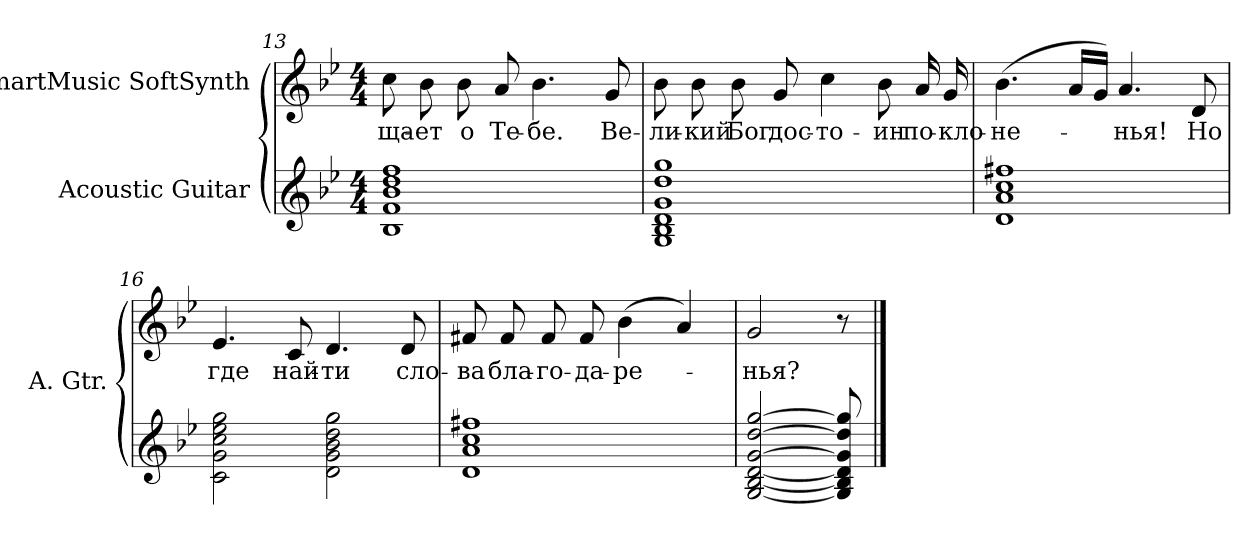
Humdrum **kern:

**kern	**kern	**text
*part2	*part1	*part1
*staff2	*staff1	*staff1
*I"Acoustic Guitar	*I"SmartMusic SoftSynth	*
*I'A. Gtr.	*	*
*clefG2	*clefG2	*
*ITrd7c12	*	*
*k[b-e-]	*k[b-e-]	*
*g:	*g:	*
*M4/4	*M4/4	*
=13	=13	=13
!	!	!LO:LY:b:color=#000000
1BB-i 1Fi 1B-i 1di 1fi	8cci\	-ща-
!	!	!LO:LY:b:color=#000000
.	8b-i\	-ет
!	!	!LO:LY:b:color=#000000
.	8b-i\	о
!	!	!LO:LY:b:color=#000000
.	8ai/	Те-
!	!	!LO:LY:b:color=#000000
.	4.b-i\	-бе.
!	!	!LO:LY:b:color=#000000
.	8gi/	Ве-
=14	=14	=14
!	!	!LO:LY:b:color=#000000
1GGi 1BB-i 1Di 1Gi 1di 1gi	8b-i\	-ли-
!	!	!LO:LY:b:color=#000000
.	8b-i\	-кий
!	!	!LO:LY:b:color=#000000
.	8b-i\	Бог
!	!	!LO:LY:b:color=#000000
.	8gi/	дос-
!	!	!LO:LY:b:color=#000000
.	4cci\	-то-
!	!	!LO:LY:b:color=#000000
.	8b-i\	-ин
!	!	!LO:LY:b:color=#000000
.	16ai/	по-
!	!	!LO:LY:b:color=#000000
.	16gi/	-кло-
!!LO:LB:g=z
=15	=15	=15
!	!	!LO:LY:b:color=#000000
1Di 1Ai 1ci 1f#Xi	(4.b-i\	-не-
.	16ai/LL	.
.	16gi/JJ)	.
!	!	!LO:LY:b:color=#000000
.	4.ai/	-нья!
!	!	!LO:LY:b:color=#000000
.	8di/	Но
=16	=16	=16
!	!	!LO:LY:b:color=#000000
2Ci\ 2Gi 2ci 2e-i 2gi	4.e-i/	где
!	!	!LO:LY:b:color=#000000
.	8ci/	най-
!	!	!LO:LY:b:color=#000000
2Di\ 2Gi 2B-i 2di 2gi	4.di/	-ти
!	!	!LO:LY:b:color=#000000
.	8di/	сло-
=17	=17	=17
!	!	!LO:LY:b:color=#000000
1Di 1Ai 1ci 1f#Xi	8f#Xi/	-ва
!	!	!LO:LY:b:color=#000000
.	8f#i/	бла-
!	!	!LO:LY:b:color=#000000
.	8f#i/	-го-
!	!	!LO:LY:b:color=#000000
.	8f#i/	-да-
!	!	!LO:LY:b:color=#000000
.	(4b-i\	-ре-
.	4ai/)	.
=18	=18	=18
!	!	!LO:LY:b:color=#000000
[<2GGi/ [<2BB-i [<2Di [>2Gi [>2di [>2gi	2gi/	-нья?
8GGi/] 8BB-i] 8Di] 8Gi] 8di] 8gi]	8r	.
==	==	==
*-	*-	*-
